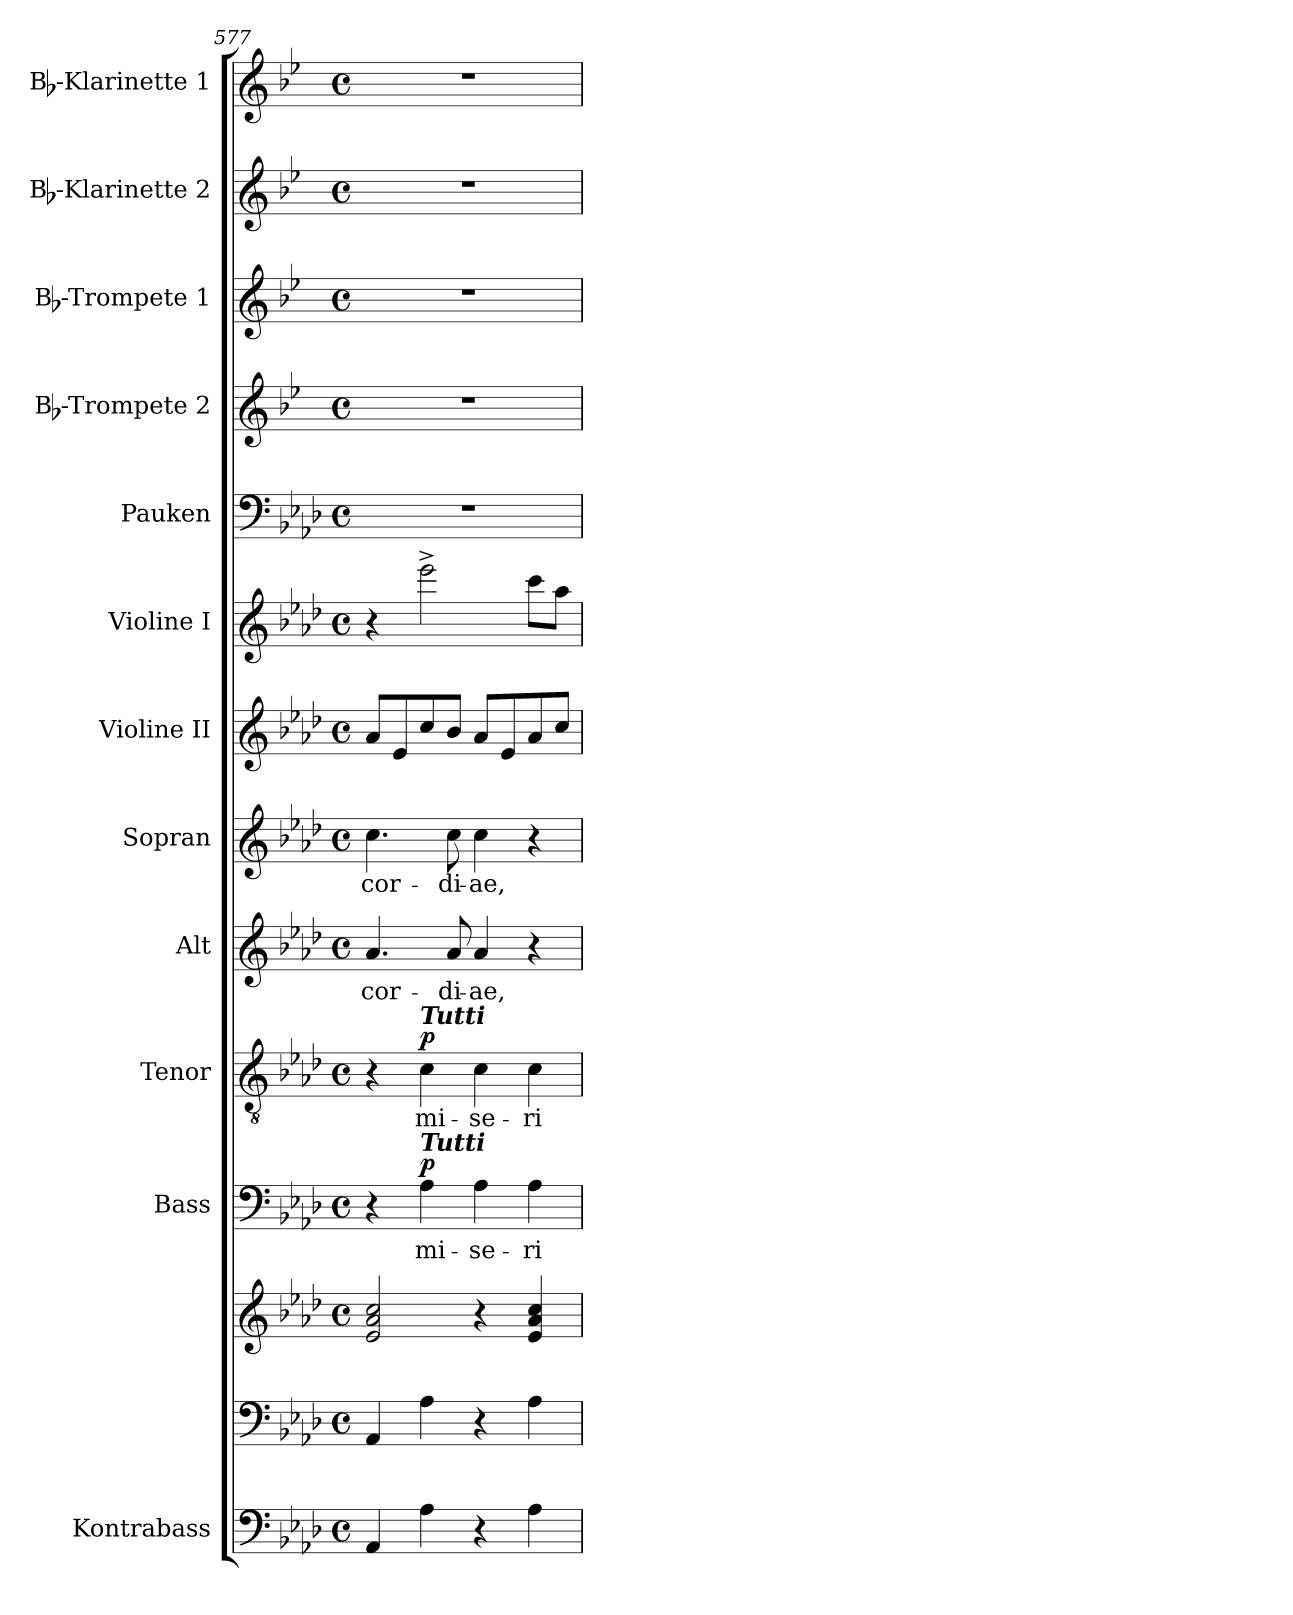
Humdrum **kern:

**kern	**kern	**kern	**kern	**text	**dynam	**kern	**text	**dynam	**kern	**text	**kern	**text	**kern	**kern	**kern	**kern	**kern	**kern	**kern
*part13	*part12	*part12	*part11	*part11	*part11	*part10	*part10	*part10	*part9	*part9	*part8	*part8	*part7	*part6	*part5	*part4	*part3	*part2	*part1
*staff14	*staff13	*staff12	*staff11	*staff11	*staff11	*staff10	*staff10	*staff10	*staff9	*staff9	*staff8	*staff8	*staff7	*staff6	*staff5	*staff4	*staff3	*staff2	*staff1
*I"Kontrabass	*	*	*I"Bass	*	*	*I"Tenor	*	*	*I"Alt	*	*I"Sopran	*	*I"Violine II	*I"Violine I	*I"Pauken	*I"Bb-Trompete 2	*I"Bb-Trompete 1	*I"Bb-Klarinette 2	*I"Bb-Klarinette 1
*I'Kb.	*	*	*I'B.	*	*	*I'T.	*	*	*I'A.	*	*I'S.	*	*I'Vl. II	*I'Vl. I	*I'Pk.	*I'Bb Trp. 2	*I'Bb Trp. 1	*I'Bb Kl. 2	*I'Bb Kl. 1
*clefF4	*clefF4	*clefG2	*clefF4	*	*	*clefGv2	*	*	*clefG2	*	*clefG2	*	*clefG2	*clefG2	*clefF4	*clefG2	*clefG2	*clefG2	*clefG2
*ITrd7c12	*	*	*	*	*	*	*	*	*	*	*	*	*	*	*	*ITrd1c2	*ITrd1c2	*ITrd1c2	*ITrd1c2
*k[b-e-a-d-]	*k[b-e-a-d-]	*k[b-e-a-d-]	*k[b-e-a-d-]	*	*	*k[b-e-a-d-]	*	*	*k[b-e-a-d-]	*	*k[b-e-a-d-]	*	*k[b-e-a-d-]	*k[b-e-a-d-]	*k[b-e-a-d-]	*k[b-e-a-d-]	*k[b-e-a-d-]	*k[b-e-a-d-]	*k[b-e-a-d-]
*A-:	*A-:	*A-:	*A-:	*	*	*A-:	*	*	*A-:	*	*A-:	*	*A-:	*A-:	*A-:	*A-:	*A-:	*A-:	*A-:
*M4/4	*M4/4	*M4/4	*M4/4	*	*	*M4/4	*	*	*M4/4	*	*M4/4	*	*M4/4	*M4/4	*M4/4	*M4/4	*M4/4	*M4/4	*M4/4
*met(c)	*met(c)	*met(c)	*met(c)	*	*	*met(c)	*	*	*met(c)	*	*met(c)	*	*met(c)	*met(c)	*met(c)	*met(c)	*met(c)	*met(c)	*met(c)
=577	=577	=577	=577	=577	=577	=577	=577	=577	=577	=577	=577	=577	=577	=577	=577	=577	=577	=577	=577
!	!	!	!	!	!	!	!	!	!	!LO:LY:b	!	!LO:LY:b	!	!	!	!	!	!	!
4AAA-/	4AA-/	2e-/ 2a-/ 2cc/	4r	.	.	4r	.	.	4.a-/	-cor-	4.cc\	-cor-	8a-/L	4r	1r	1r	1r	1r	1r
.	.	.	.	.	.	.	.	.	.	.	.	.	8e-/	.	.	.	.	.	.
!	!	!	!	!	!	!LO:TX:a:Bi:t=Tutti	!	!	!	!	!	!	!	!	!	!	!	!	!
!	!	!	!LO:TX:a:Bi:t=Tutti	!	!	!	!	!	!	!	!	!	!	!	!	!	!	!	!
!	!	!	!	!LO:LY:b	!LO:DY:a	!	!LO:LY:b	!LO:DY:a	!	!	!	!	!	!	!	!	!	!	!
4AA-\	4A-\	.	4A-\	mi-	p	4c\	mi-	p	.	.	.	.	8cc/	2eee-^>\	.	.	.	.	.
!	!	!	!	!	!	!	!	!	!	!LO:LY:b	!	!LO:LY:b	!	!	!	!	!	!	!
.	.	.	.	.	.	.	.	.	8a-/	-di-	8cc\	-di-	8b-/J	.	.	.	.	.	.
!	!	!	!	!LO:LY:b	!	!	!LO:LY:b	!	!	!LO:LY:b	!	!LO:LY:b	!	!	!	!	!	!	!
4r	4r	4r	4A-\	-se-	.	4c\	-se-	.	4a-/	-ae,	4cc\	-ae,	8a-/L	.	.	.	.	.	.
.	.	.	.	.	.	.	.	.	.	.	.	.	8e-/	.	.	.	.	.	.
!	!	!	!	!LO:LY:b	!	!	!LO:LY:b	!	!	!	!	!	!	!	!	!	!	!	!
4AA-\	4A-\	4e-/ 4a-/ 4cc/	4A-\	-ri-	.	4c\	-ri-	.	4r	.	4r	.	8a-/	8ccc\L	.	.	.	.	.
.	.	.	.	.	.	.	.	.	.	.	.	.	8cc/J	8aa-\J	.	.	.	.	.
=	=	=	=	=	=	=	=	=	=	=	=	=	=	=	=	=	=	=	=
*-	*-	*-	*-	*-	*-	*-	*-	*-	*-	*-	*-	*-	*-	*-	*-	*-	*-	*-	*-
